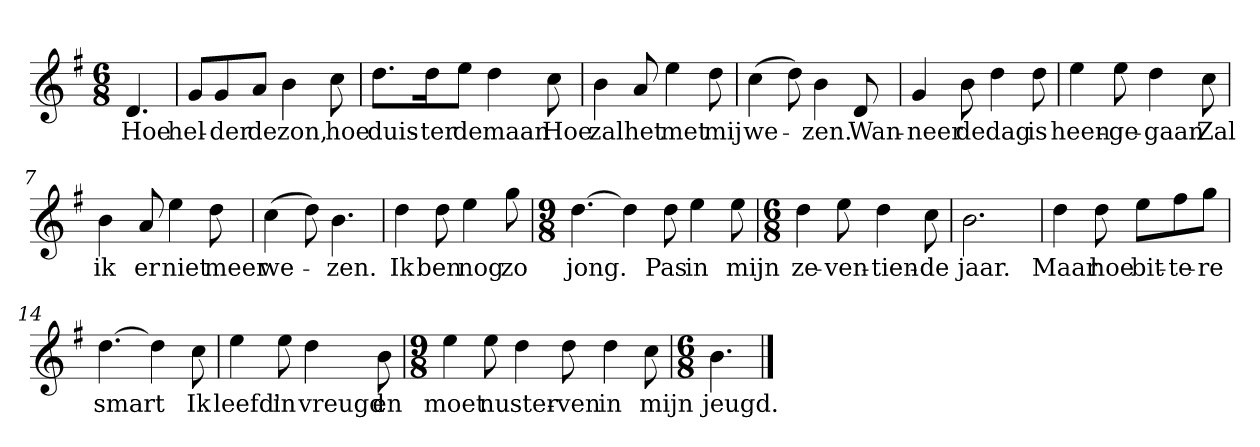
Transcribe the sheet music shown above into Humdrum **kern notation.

**kern	**text
*part1	*part1
*staff1	*staff1
*clefG2	*
*k[f#]	*
*G:	*
*M6/8	*
*MM120	*
=	=
4.d	Hoe
=1	=1
8g/L	hel-
8g/	-der
8a/J	de
4b	zon,
8cc	hoe
=2	=2
8.dd\L	duis-
16dd\K	-ter
8ee\J	de
4dd	maan
8cc	Hoe
=3	=3
4b	zal
8a	het
4ee	met
8dd	mij
=4	=4
(4cc	we-
8dd)	.
4b	-zen.
8d	Wan-
=5	=5
4g	-neer
8b	de
4dd	dag
8dd	is
=6	=6
4ee	heen-
8ee	-ge-
4dd	-gaan
8cc	Zal
=7	=7
4b	ik
8a	er
4ee	niet
8dd	meer
=8	=8
(4cc	we-
8dd)	.
4.b	-zen.
=9	=9
4dd	Ik
8dd	ben
4ee	nog
8gg	zo
=10	=10
*M9/8	*
[4.dd	jong.
4dd]	.
8dd	Pas
4ee	in
8ee	mijn
=11	=11
*M6/8	*
4dd	ze-
8ee	-ven-
4dd	-tien-
8cc	-de
=12	=12
2.b	jaar.
=13	=13
4dd	Maar
8dd	hoe
8ee\L	bit-
8ff#\	-te-
8gg\J	-re
=14	=14
[4.dd	smart
4dd]	.
8cc	Ik
=15	=15
4ee	leefd'
8ee	in
4dd	vreugd
8b	en
=16	=16
*M9/8	*
4ee	moet
8ee	nu
4dd	ster-
8dd	-ven
4dd	in
8cc	mijn
=17	=17
*M6/8	*
4.b	jeugd.
==	==
*-	*-
